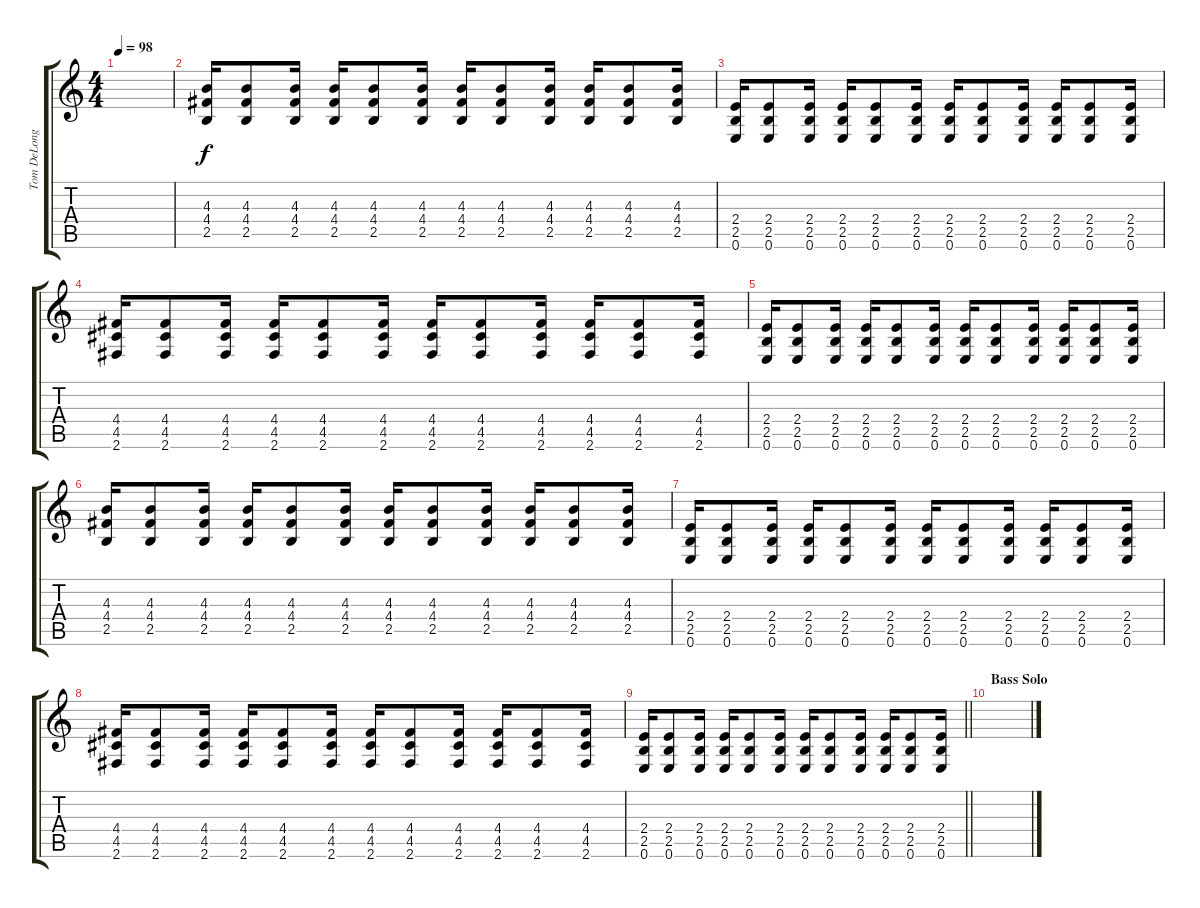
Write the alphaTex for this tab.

\track ("Tom DeLonge (Standard 2)" "Tom DeLong") {instrument distortionguitar}
\staff {score tabs}
\tuning (E4 B3 G3 D3 A2 E2) {hide}
\ts (4 4)
\tempo 98
\clef g2
\ks c
|
(4.3 4.4 2.5).16{volume 9} (4.3 4.4 2.5).8 (4.3 4.4 2.5).16 (4.3 4.4 2.5).16 (4.3 4.4 2.5).8 (4.3 4.4 2.5).16 (4.3 4.4 2.5).16 (4.3 4.4 2.5).8 (4.3 4.4 2.5).16 (4.3 4.4 2.5).16 (4.3 4.4 2.5).8 (4.3 4.4 2.5).16 |
(2.4 2.5 0.6).16 (2.4 2.5 0.6).8 (2.4 2.5 0.6).16 (2.4 2.5 0.6).16 (2.4 2.5 0.6).8 (2.4 2.5 0.6).16 (2.4 2.5 0.6).16 (2.4 2.5 0.6).8 (2.4 2.5 0.6).16 (2.4 2.5 0.6).16 (2.4 2.5 0.6).8 (2.4 2.5 0.6).16 |
(4.4 4.5 2.6).16 (4.4 4.5 2.6).8 (4.4 4.5 2.6).16 (4.4 4.5 2.6).16 (4.4 4.5 2.6).8 (4.4 4.5 2.6).16 (4.4 4.5 2.6).16 (4.4 4.5 2.6).8 (4.4 4.5 2.6).16 (4.4 4.5 2.6).16 (4.4 4.5 2.6).8 (4.4 4.5 2.6).16 |
(2.4 2.5 0.6).16 (2.4 2.5 0.6).8 (2.4 2.5 0.6).16 (2.4 2.5 0.6).16 (2.4 2.5 0.6).8 (2.4 2.5 0.6).16 (2.4 2.5 0.6).16 (2.4 2.5 0.6).8 (2.4 2.5 0.6).16 (2.4 2.5 0.6).16 (2.4 2.5 0.6).8 (2.4 2.5 0.6).16 |
(4.3 4.4 2.5).16{volume 9} (4.3 4.4 2.5).8 (4.3 4.4 2.5).16 (4.3 4.4 2.5).16 (4.3 4.4 2.5).8 (4.3 4.4 2.5).16 (4.3 4.4 2.5).16 (4.3 4.4 2.5).8 (4.3 4.4 2.5).16 (4.3 4.4 2.5).16 (4.3 4.4 2.5).8 (4.3 4.4 2.5).16 |
(2.4 2.5 0.6).16 (2.4 2.5 0.6).8 (2.4 2.5 0.6).16 (2.4 2.5 0.6).16 (2.4 2.5 0.6).8 (2.4 2.5 0.6).16 (2.4 2.5 0.6).16 (2.4 2.5 0.6).8 (2.4 2.5 0.6).16 (2.4 2.5 0.6).16 (2.4 2.5 0.6).8 (2.4 2.5 0.6).16 |
(4.4 4.5 2.6).16 (4.4 4.5 2.6).8 (4.4 4.5 2.6).16 (4.4 4.5 2.6).16 (4.4 4.5 2.6).8 (4.4 4.5 2.6).16 (4.4 4.5 2.6).16 (4.4 4.5 2.6).8 (4.4 4.5 2.6).16 (4.4 4.5 2.6).16 (4.4 4.5 2.6).8 (4.4 4.5 2.6).16 |
\barLineRight lightlight
(2.4 2.5 0.6).16 (2.4 2.5 0.6).8 (2.4 2.5 0.6).16 (2.4 2.5 0.6).16 (2.4 2.5 0.6).8 (2.4 2.5 0.6).16 (2.4 2.5 0.6).16 (2.4 2.5 0.6).8 (2.4 2.5 0.6).16 (2.4 2.5 0.6).16 (2.4 2.5 0.6).8 (2.4 2.5 0.6).16 |
\section ("" "Bass Solo")
